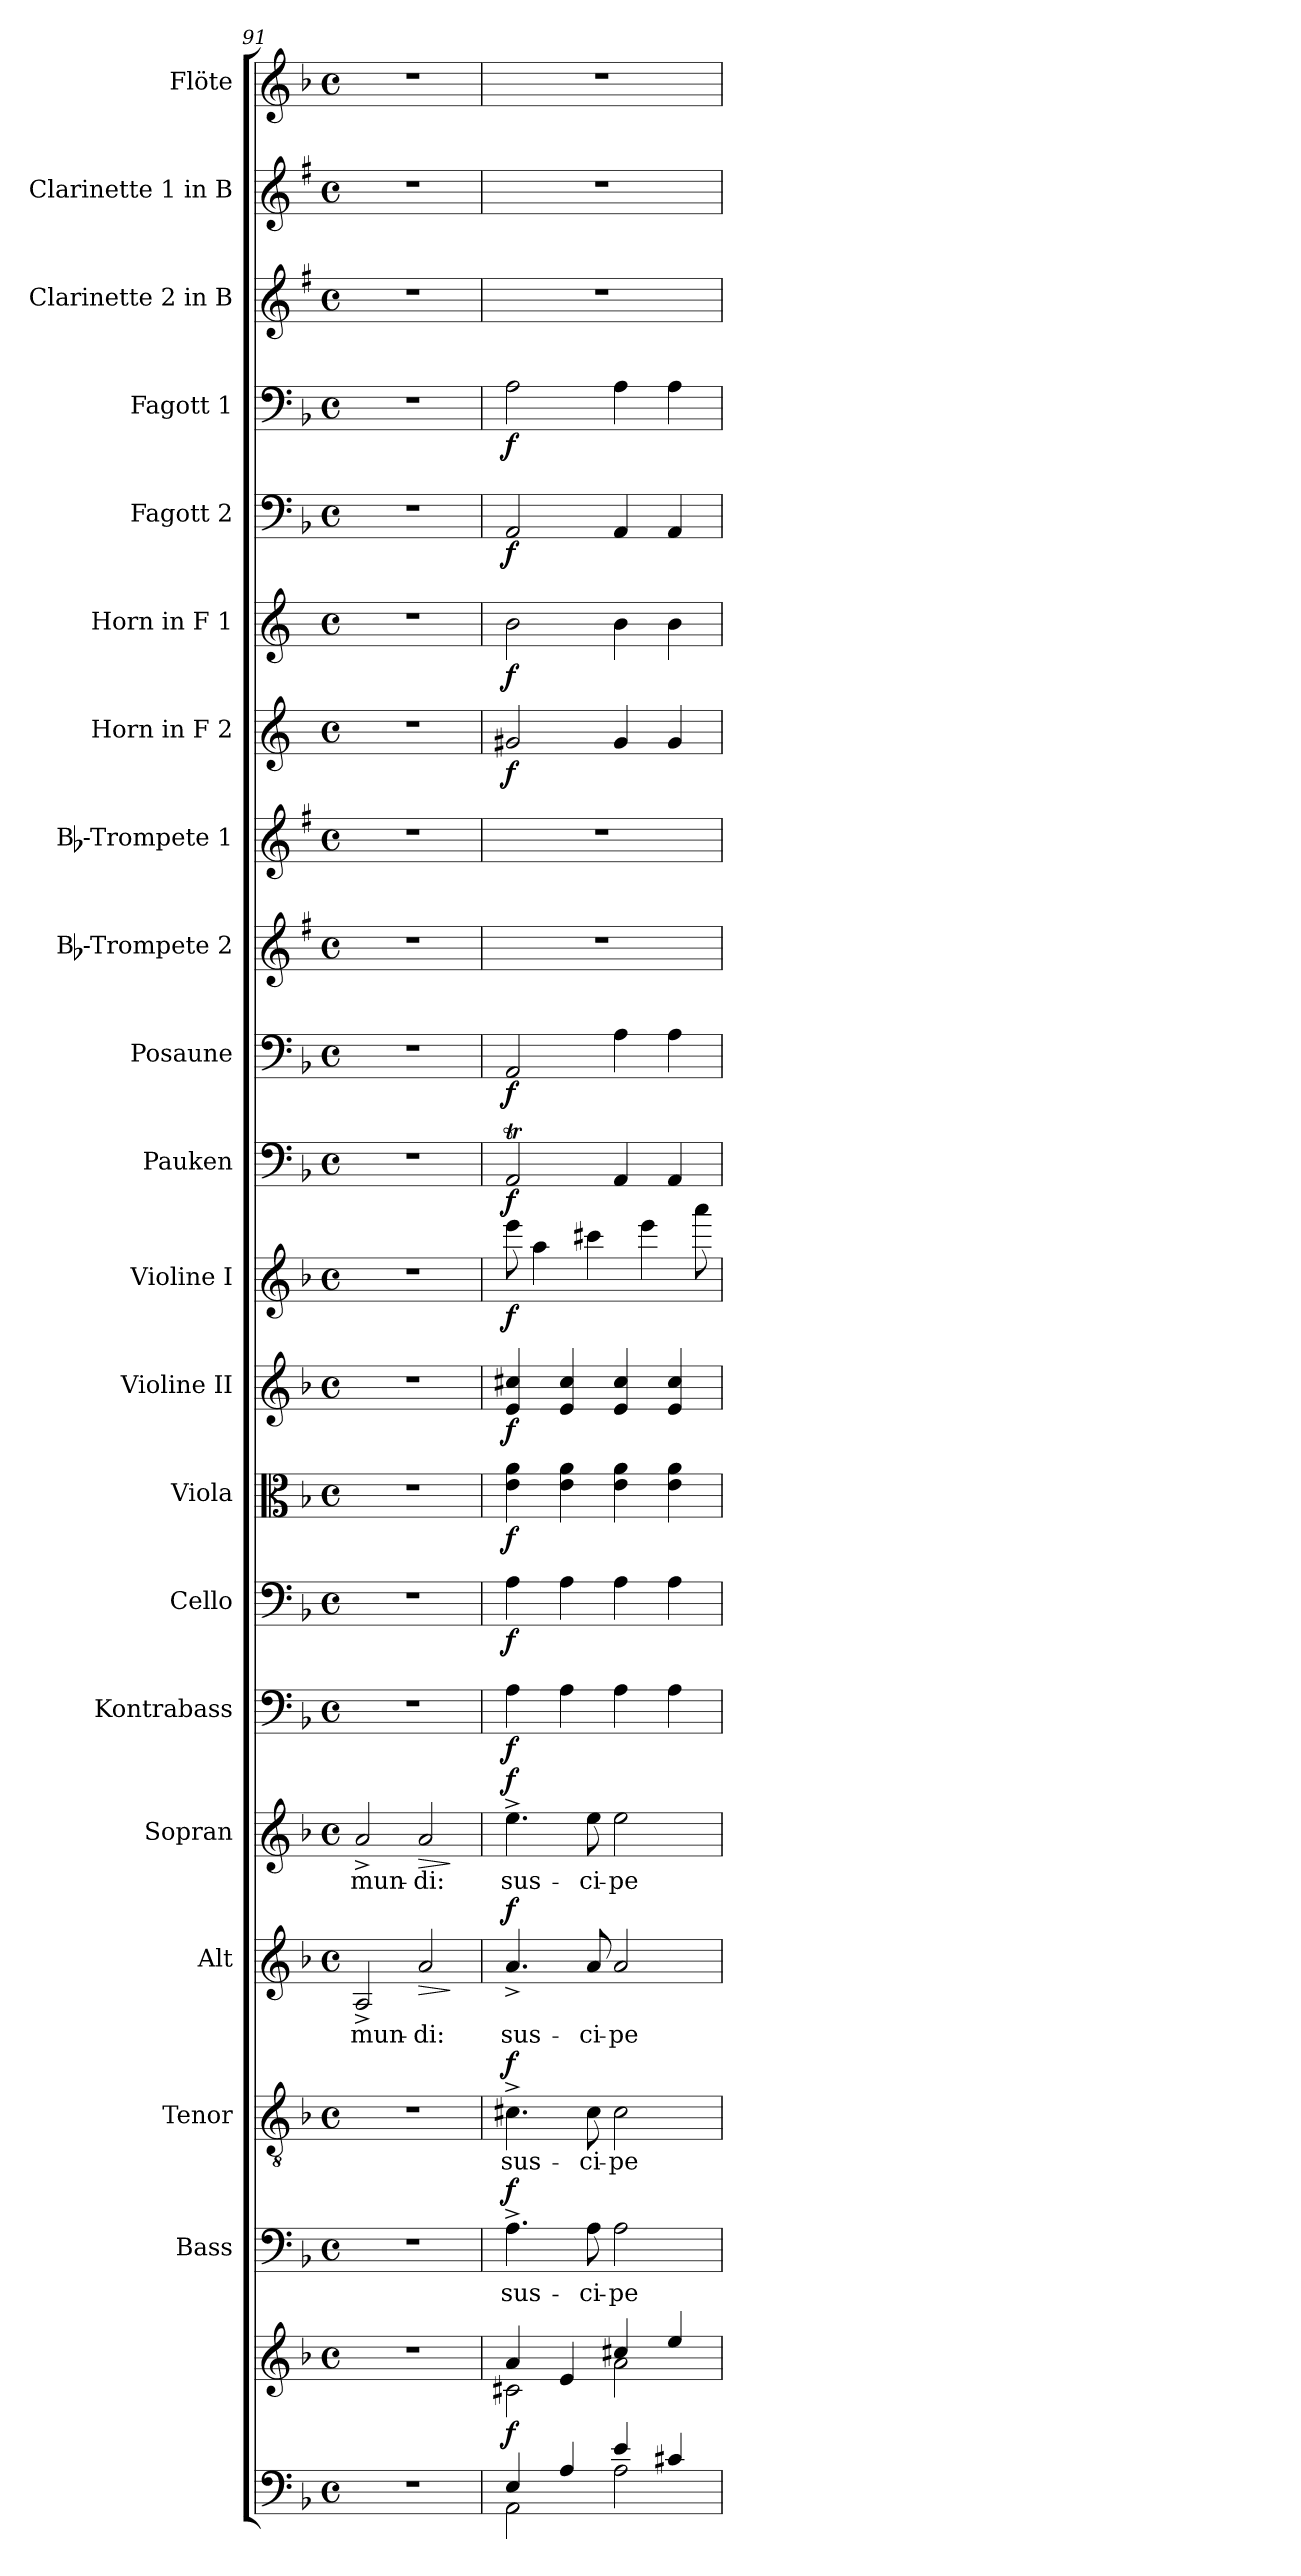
**kern	**kern	**dynam	**kern	**text	**dynam	**kern	**text	**dynam	**kern	**text	**dynam	**kern	**text	**dynam	**kern	**dynam	**kern	**dynam	**kern	**dynam	**kern	**dynam	**kern	**dynam	**kern	**dynam	**kern	**dynam	**kern	**kern	**kern	**dynam	**kern	**dynam	**kern	**dynam	**kern	**dynam	**kern	**kern	**kern
*part21	*part21	*part21	*part20	*part20	*part20	*part19	*part19	*part19	*part18	*part18	*part18	*part17	*part17	*part17	*part16	*part16	*part15	*part15	*part14	*part14	*part13	*part13	*part12	*part12	*part11	*part11	*part10	*part10	*part9	*part8	*part7	*part7	*part6	*part6	*part5	*part5	*part4	*part4	*part3	*part2	*part1
*staff22	*staff21	*staff21/22	*staff20	*staff20	*staff20	*staff19	*staff19	*staff19	*staff18	*staff18	*staff18	*staff17	*staff17	*staff17	*staff16	*staff16	*staff15	*staff15	*staff14	*staff14	*staff13	*staff13	*staff12	*staff12	*staff11	*staff11	*staff10	*staff10	*staff9	*staff8	*staff7	*staff7	*staff6	*staff6	*staff5	*staff5	*staff4	*staff4	*staff3	*staff2	*staff1
*	*	*	*I"Bass	*	*	*I"Tenor	*	*	*I"Alt	*	*	*I"Sopran	*	*	*I"Kontrabass	*	*I"Cello	*	*I"Viola	*	*I"Violine II	*	*I"Violine I	*	*I"Pauken	*	*I"Posaune	*	*I"Bb-Trompete 2	*I"Bb-Trompete 1	*I"Horn in F 2	*	*I"Horn in F 1	*	*I"Fagott 2	*	*I"Fagott 1	*	*I"Clarinette 2 in B	*I"Clarinette 1 in B	*I"Flöte
*	*	*	*I'B.	*	*	*I'T.	*	*	*I'A.	*	*	*I'S.	*	*	*I'Kb.	*	*	*	*I'Vla.	*	*I'Vl. II	*	*I'Vl. I	*	*I'Pk.	*	*I'Pos.	*	*I'Bb Trp. 2	*I'Bb Trp. 1	*	*	*	*	*I'Fg. 2	*	*I'Fg. 1	*	*I'Clar. 2	*I'Clar.1	*I'Fl.
*clefF4	*clefG2	*	*clefF4	*	*	*clefGv2	*	*	*clefG2	*	*	*clefG2	*	*	*clefF4	*	*clefF4	*	*clefC3	*	*clefG2	*	*clefG2	*	*clefF4	*	*clefF4	*	*clefG2	*clefG2	*clefG2	*	*clefG2	*	*clefF4	*	*clefF4	*	*clefG2	*clefG2	*clefG2
*	*	*	*	*	*	*	*	*	*	*	*	*	*	*	*ITrd7c12	*	*	*	*	*	*	*	*	*	*	*	*	*	*ITrd1c2	*ITrd1c2	*ITrd4c7	*	*ITrd4c7	*	*	*	*	*	*ITrd1c2	*ITrd1c2	*
*k[b-]	*k[b-]	*	*k[b-]	*	*	*k[b-]	*	*	*k[b-]	*	*	*k[b-]	*	*	*k[b-]	*	*k[b-]	*	*k[b-]	*	*k[b-]	*	*k[b-]	*	*k[b-]	*	*k[b-]	*	*k[b-]	*k[b-]	*k[b-]	*	*k[b-]	*	*k[b-]	*	*k[b-]	*	*k[b-]	*k[b-]	*k[b-]
*F:	*F:	*	*F:	*	*	*F:	*	*	*F:	*	*	*F:	*	*	*F:	*	*F:	*	*F:	*	*F:	*	*F:	*	*F:	*	*F:	*	*F:	*F:	*F:	*	*F:	*	*F:	*	*F:	*	*F:	*F:	*F:
*M4/4	*M4/4	*	*M4/4	*	*	*M4/4	*	*	*M4/4	*	*	*M4/4	*	*	*M4/4	*	*M4/4	*	*M4/4	*	*M4/4	*	*M4/4	*	*M4/4	*	*M4/4	*	*M4/4	*M4/4	*M4/4	*	*M4/4	*	*M4/4	*	*M4/4	*	*M4/4	*M4/4	*M4/4
*met(c)	*met(c)	*	*met(c)	*	*	*met(c)	*	*	*met(c)	*	*	*met(c)	*	*	*met(c)	*	*met(c)	*	*met(c)	*	*met(c)	*	*met(c)	*	*met(c)	*	*met(c)	*	*met(c)	*met(c)	*met(c)	*	*met(c)	*	*met(c)	*	*met(c)	*	*met(c)	*met(c)	*met(c)
=91	=91	=91	=91	=91	=91	=91	=91	=91	=91	=91	=91	=91	=91	=91	=91	=91	=91	=91	=91	=91	=91	=91	=91	=91	=91	=91	=91	=91	=91	=91	=91	=91	=91	=91	=91	=91	=91	=91	=91	=91	=91
!	!	!	!	!	!	!	!	!	!	!LO:LY:b	!	!	!LO:LY:b	!	!	!	!	!	!	!	!	!	!	!	!	!	!	!	!	!	!	!	!	!	!	!	!	!	!	!	!
1r	1r	.	1r	.	.	1r	.	.	2A^>/	mun-	.	2a^>/	mun-	.	1r	.	1r	.	1r	.	1r	.	1r	.	1r	.	1r	.	1r	1r	1r	.	1r	.	1r	.	1r	.	1r	1r	1r
!	!	!	!	!	!	!	!	!	!	!LO:LY:b	!LO:HP:b	!	!LO:LY:b	!LO:HP:b	!	!	!	!	!	!	!	!	!	!	!	!	!	!	!	!	!	!	!	!	!	!	!	!	!	!	!
.	.	.	.	.	.	.	.	.	2a/	-di:	>	2a/	-di:	>	.	.	.	.	.	.	.	.	.	.	.	.	.	.	.	.	.	.	.	.	.	.	.	.	.	.	.
.	.	.	.	.	.	.	.	.	.	.	]	.	.	]	.	.	.	.	.	.	.	.	.	.	.	.	.	.	.	.	.	.	.	.	.	.	.	.	.	.	.
=92	=92	=92	=92	=92	=92	=92	=92	=92	=92	=92	=92	=92	=92	=92	=92	=92	=92	=92	=92	=92	=92	=92	=92	=92	=92	=92	=92	=92	=92	=92	=92	=92	=92	=92	=92	=92	=92	=92	=92	=92	=92
*^	*^	*	*	*	*	*	*	*	*	*	*	*	*	*	*	*	*	*	*	*	*	*	*	*	*	*	*	*	*	*	*	*	*	*	*	*	*	*	*	*	*
!	!	!	!	!LO:DY:b	!	!LO:LY:b	!LO:DY:a	!	!LO:LY:b	!LO:DY:a	!	!LO:LY:b	!LO:DY:a	!	!LO:LY:b	!LO:DY:a	!	!LO:DY:b	!	!LO:DY:b	!	!LO:DY:b	!	!LO:DY:b	!	!LO:DY:b	!	!LO:DY:b	!	!LO:DY:b	!	!	!	!LO:DY:b	!	!LO:DY:b	!	!LO:DY:b	!	!LO:DY:b	!	!	!
4E/	2AA\	4a/	2c#X\	f	4.A^>\	sus-	f	4.c#X^>\	sus-	f	4.a^>/	sus-	f	4.ee^>\	sus-	f	4AA\	f	4A\	f	4e\ 4a\	f	4e/ 4cc#X/	f	8eee\	f	2AAt/	f	2AA/	f	1r	1r	2c#X/	f	2e\	f	2AA/	f	2A\	f	1r	1r	1r
.	.	.	.	.	.	.	.	.	.	.	.	.	.	.	.	.	.	.	.	.	.	.	.	.	4aa\	.	.	.	.	.	.	.	.	.	.	.	.	.	.	.	.	.	.
4A/	.	4e/	.	.	.	.	.	.	.	.	.	.	.	.	.	.	4AA\	.	4A\	.	4e\ 4a\	.	4e/ 4cc#/	.	.	.	.	.	.	.	.	.	.	.	.	.	.	.	.	.	.	.	.
!	!	!	!	!	!	!LO:LY:b	!	!	!LO:LY:b	!	!	!LO:LY:b	!	!	!LO:LY:b	!	!	!	!	!	!	!	!	!	!	!	!	!	!	!	!	!	!	!	!	!	!	!	!	!	!	!	!
.	.	.	.	.	8A\	-ci-	.	8c#\	-ci-	.	8a/	-ci-	.	8ee\	-ci-	.	.	.	.	.	.	.	.	.	4ccc#X\	.	.	.	.	.	.	.	.	.	.	.	.	.	.	.	.	.	.
!	!	!	!	!	!	!LO:LY:b	!	!	!LO:LY:b	!	!	!LO:LY:b	!	!	!LO:LY:b	!	!	!	!	!	!	!	!	!	!	!	!	!	!	!	!	!	!	!	!	!	!	!	!	!	!	!	!
4e/	2A\	4cc#X/	2a\	.	2A\	-pe	.	2c#\	-pe	.	2a/	-pe	.	2ee\	-pe	.	4AA\	.	4A\	.	4e\ 4a\	.	4e/ 4cc#/	.	.	.	4AA/	.	4A\	.	.	.	4c#/	.	4e\	.	4AA/	.	4A\	.	.	.	.
.	.	.	.	.	.	.	.	.	.	.	.	.	.	.	.	.	.	.	.	.	.	.	.	.	4eee\	.	.	.	.	.	.	.	.	.	.	.	.	.	.	.	.	.	.
4c#X/	.	4ee/	.	.	.	.	.	.	.	.	.	.	.	.	.	.	4AA\	.	4A\	.	4e\ 4a\	.	4e/ 4cc#/	.	.	.	4AA/	.	4A\	.	.	.	4c#/	.	4e\	.	4AA/	.	4A\	.	.	.	.
.	.	.	.	.	.	.	.	.	.	.	.	.	.	.	.	.	.	.	.	.	.	.	.	.	8aaa\	.	.	.	.	.	.	.	.	.	.	.	.	.	.	.	.	.	.
*v	*v	*	*	*	*	*	*	*	*	*	*	*	*	*	*	*	*	*	*	*	*	*	*	*	*	*	*	*	*	*	*	*	*	*	*	*	*	*	*	*	*	*	*
*	*v	*v	*	*	*	*	*	*	*	*	*	*	*	*	*	*	*	*	*	*	*	*	*	*	*	*	*	*	*	*	*	*	*	*	*	*	*	*	*	*	*	*
=	=	=	=	=	=	=	=	=	=	=	=	=	=	=	=	=	=	=	=	=	=	=	=	=	=	=	=	=	=	=	=	=	=	=	=	=	=	=	=	=	=
*-	*-	*-	*-	*-	*-	*-	*-	*-	*-	*-	*-	*-	*-	*-	*-	*-	*-	*-	*-	*-	*-	*-	*-	*-	*-	*-	*-	*-	*-	*-	*-	*-	*-	*-	*-	*-	*-	*-	*-	*-	*-
